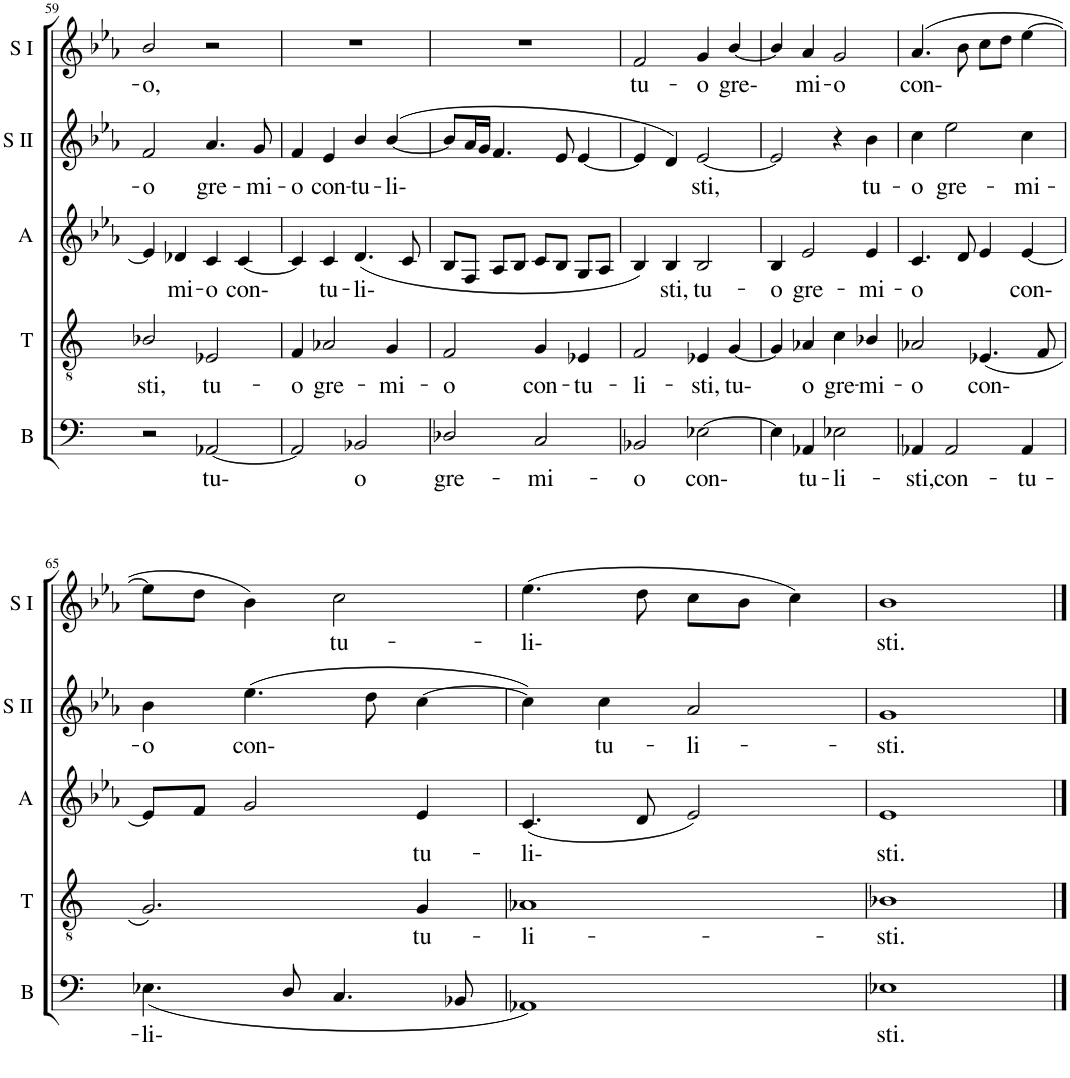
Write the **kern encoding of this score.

**kern	**text	**kern	**text	**kern	**text	**kern	**text	**kern	**text
*part5	*part5	*part4	*part4	*part3	*part3	*part2	*part2	*part1	*part1
*staff5	*staff5	*staff4	*staff4	*staff3	*staff3	*staff2	*staff2	*staff1	*staff1
*I"Bass	*	*I"Tenor	*	*I"Alto	*	*I"Soprano II	*	*I"Soprano I	*
*I'B	*	*I'T	*	*I'A	*	*I'S II	*	*I'S I	*
!!LO:PB:g=z
*clefF4	*	*clefGv2	*	*clefG2	*	*clefG2	*	*clefG2	*
*k[]	*	*k[]	*	*k[b-e-a-]	*	*k[b-e-a-]	*	*k[b-e-a-]	*
*	*	*	*	*E-:	*	*E-:	*	*E-:	*
*M2/2	*	*M2/2	*	*M2/2	*	*M2/2	*	*M2/2	*
*met(c|)	*	*met(c|)	*	*met(c|)	*	*met(c|)	*	*met(c|)	*
=59	=59	=59	=59	=59	=59	=59	=59	=59	=59
!	!	!	!LO:LY:b	!	!	!	!LO:LY:b	!	!LO:LY:b
2r	.	2B-X/	sti,	4e-/]	.	2f/	-o	2b-/	-o,
!	!	!	!	!	!LO:LY:b	!	!	!	!
.	.	.	.	4d-X/	mi-	.	.	.	.
!	!LO:LY:b	!	!LO:LY:b	!	!LO:LY:b	!	!LO:LY:b	!	!
[2AA-X/	tu-	2E-X/	tu-	4c/	-o	4.a-/	gre-	2r	.
!	!	!	!	!	!LO:LY:b	!	!	!	!
.	.	.	.	[4c/	con-	.	.	.	.
!	!	!	!	!	!	!	!LO:LY:b	!	!
.	.	.	.	.	.	8g/	-mi-	.	.
=60	=60	=60	=60	=60	=60	=60	=60	=60	=60
!	!	!	!LO:LY:b	!	!	!	!LO:LY:b	!	!
2AA-/]	.	4F/	-o	4c/]	.	4f/	-o	1r	.
!	!	!	!LO:LY:b	!	!LO:LY:b	!	!LO:LY:b	!	!
.	.	2A-X/	gre-	4c/	tu-	4e-/	con-	.	.
!	!LO:LY:b	!	!	!	!LO:LY:b	!	!LO:LY:b	!	!
2BB-X/	o	.	.	(4.d/	-li-	4b-/	-tu-	.	.
!	!	!	!LO:LY:b	!	!	!	!LO:LY:b	!	!
.	.	4G/	-mi-	.	.	(>[4b-/	-li-	.	.
.	.	.	.	8c/	.	.	.	.	.
=61	=61	=61	=61	=61	=61	=61	=61	=61	=61
!	!LO:LY:b	!	!LO:LY:b	!	!	!	!	!	!
2D-X/	gre-	2F/	-o	8B-/L	.	8b-/L]	.	1r	.
.	.	.	.	8F/J	.	16a-/L	.	.	.
.	.	.	.	.	.	16g/JJ	.	.	.
.	.	.	.	8A-/L	.	4.f/	.	.	.
.	.	.	.	8B-/J	.	.	.	.	.
!	!LO:LY:b	!	!LO:LY:b	!	!	!	!	!	!
2C/	-mi-	4G/	con-	8c/L	.	.	.	.	.
.	.	.	.	8B-/J	.	8e-/	.	.	.
!	!	!	!LO:LY:b	!	!	!	!	!	!
.	.	4E-X/	-tu-	8G/L	.	[4e-/	.	.	.
.	.	.	.	8A-/J	.	.	.	.	.
=62	=62	=62	=62	=62	=62	=62	=62	=62	=62
!	!LO:LY:b	!	!LO:LY:b	!	!	!	!	!	!LO:LY:b
2BB-X/	-o	2F/	-li-	4B-/)	.	4e-/]	.	2f/	tu-
!	!	!	!	!	!LO:LY:b	!	!	!	!
.	.	.	.	4B-/	sti,	4d/)	.	.	.
!	!LO:LY:b	!	!LO:LY:b	!	!LO:LY:b	!	!LO:LY:b	!	!LO:LY:b
[2E-X\	con-	4E-X/	-sti,	2B-/	tu-	[2e-/	sti,	4g/	-o
!	!	!	!LO:LY:b	!	!	!	!	!	!LO:LY:b
.	.	[4G/	tu-	.	.	.	.	[4b-/	gre-
=63	=63	=63	=63	=63	=63	=63	=63	=63	=63
!	!	!	!	!	!LO:LY:b	!	!	!	!
4E-\]	.	4G/]	.	4B-/	-o	2e-/]	.	4b-/]	.
!	!LO:LY:b	!	!LO:LY:b	!	!LO:LY:b	!	!	!	!LO:LY:b
4AA-X/	tu-	4A-X/	o	2e-/	gre-	.	.	4a-/	mi-
!	!LO:LY:b	!	!LO:LY:b	!	!	!	!	!	!LO:LY:b
2E-X\	-li-	4c\	gre-	.	.	4r	.	2g/	-o
!	!	!	!LO:LY:b	!	!LO:LY:b	!	!LO:LY:b	!	!
.	.	4B-X/	-mi-	4e-/	-mi-	4b-\	tu-	.	.
=64	=64	=64	=64	=64	=64	=64	=64	=64	=64
!	!LO:LY:b	!	!LO:LY:b	!	!LO:LY:b	!	!LO:LY:b	!	!LO:LY:b
4AA-X/	-sti,	2A-X/	-o	4.c/	-o	4cc\	-o	(>4.a-/	con-
!	!LO:LY:b	!	!	!	!	!	!LO:LY:b	!	!
2AA-/	con-	.	.	.	.	2ee-\	gre-	.	.
.	.	.	.	8d/	.	.	.	8b-\	.
!	!	!	!LO:LY:b	!	!	!	!	!	!
.	.	(<4.E-X/	con-	4e-/	.	.	.	8cc\L	.
.	.	.	.	.	.	.	.	8dd\J	.
!	!LO:LY:b	!	!	!	!LO:LY:b	!	!LO:LY:b	!	!
4AA-/	-tu-	.	.	[4e-/	con-	4cc\	-mi-	[4ee-\	.
.	.	8F/	.	.	.	.	.	.	.
!!LO:LB:g=z
=65	=65	=65	=65	=65	=65	=65	=65	=65	=65
!	!LO:LY:b	!	!	!	!	!	!LO:LY:b	!	!
(<4.E-X\	-li-	2.G/)	.	8e-/L]	.	4b-\	-o	8ee-\L]	.
.	.	.	.	8f/J	.	.	.	8dd\J	.
!	!	!	!	!	!	!	!LO:LY:b	!	!
.	.	.	.	2g/	.	(>4.ee-\	con-	4b-\)	.
8D/	.	.	.	.	.	.	.	.	.
!	!	!	!	!	!	!	!	!	!LO:LY:b
4.C/	.	.	.	.	.	.	.	2cc\	tu-
.	.	.	.	.	.	8dd\	.	.	.
!	!	!	!LO:LY:b	!	!LO:LY:b	!	!	!	!
.	.	4G/	tu-	4e-/	tu-	[4cc\	.	.	.
8BB-X/	.	.	.	.	.	.	.	.	.
=66	=66	=66	=66	=66	=66	=66	=66	=66	=66
!	!	!	!LO:LY:b	!	!LO:LY:b	!	!	!	!LO:LY:b
1AA-X)	.	1A-X	-li-	(<4.c/	-li-	4cc\])	.	(>4.ee-\	-li-
!	!	!	!	!	!	!	!LO:LY:b	!	!
.	.	.	.	.	.	4cc\	tu-	.	.
.	.	.	.	8d/	.	.	.	8dd\	.
!	!	!	!	!	!	!	!LO:LY:b	!	!
.	.	.	.	2e-/)	.	2a-/	-li-	8cc\L	.
.	.	.	.	.	.	.	.	8b-\J	.
.	.	.	.	.	.	.	.	4cc\)	.
=67	=67	=67	=67	=67	=67	=67	=67	=67	=67
!	!LO:LY:b	!	!LO:LY:b	!	!LO:LY:b	!	!LO:LY:b	!	!LO:LY:b
1E-X	sti.	1B-X	-sti.	1e-	sti.	1g	-sti.	1b-	sti.
==	==	==	==	==	==	==	==	==	==
*-	*-	*-	*-	*-	*-	*-	*-	*-	*-
